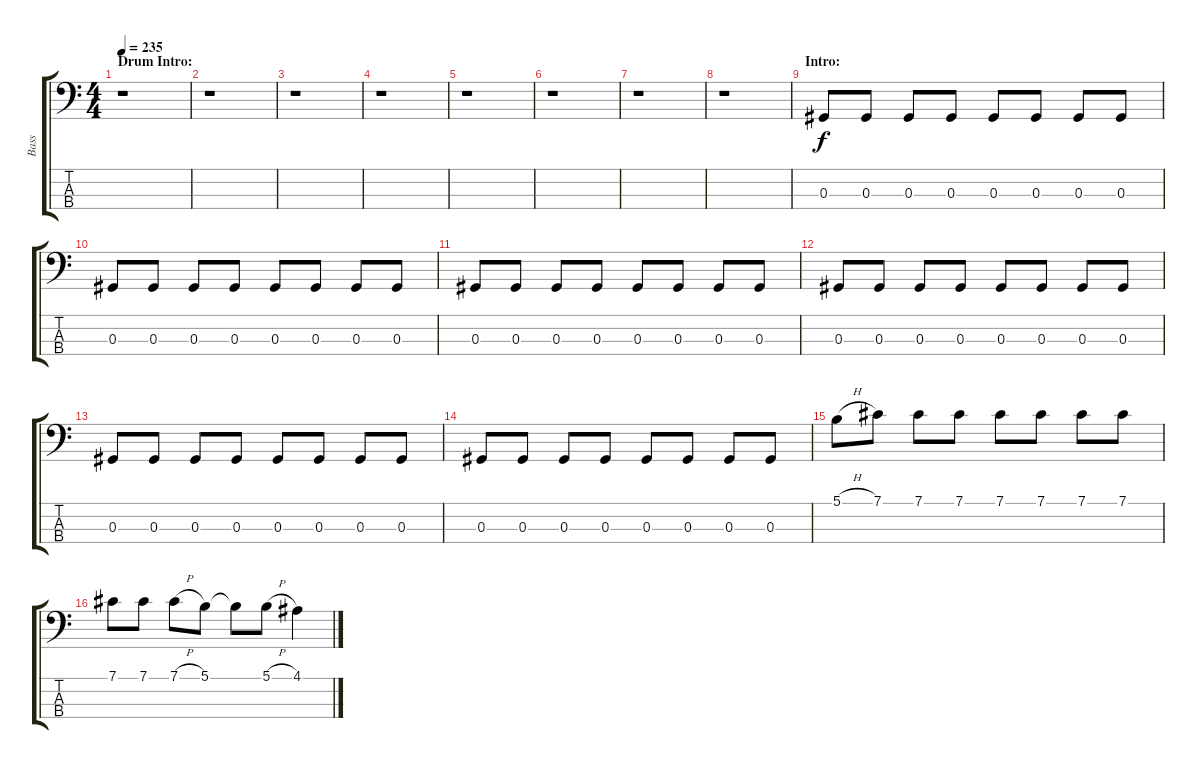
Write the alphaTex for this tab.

\track ("Bass" "Bass") {instrument electricbassfinger}
\staff {score tabs}
\tuning (Gb2 Db2 Ab1 Eb1) {hide}
\ts (4 4)
\section ("" "Drum Intro:")
\tempo 235
\clef f4
\ks c
r.1{dy f instrument electricbassfinger} |
r.1 |
r.1 |
r.1 |
r.1 |
r.1 |
r.1 |
r.1 |
\section ("" "Intro:")
0.3.8 0.3.8 0.3.8 0.3.8 0.3.8 0.3.8 0.3.8 0.3.8 |
0.3.8 0.3.8 0.3.8 0.3.8 0.3.8 0.3.8 0.3.8 0.3.8 |
0.3.8 0.3.8 0.3.8 0.3.8 0.3.8 0.3.8 0.3.8 0.3.8 |
0.3.8 0.3.8 0.3.8 0.3.8 0.3.8 0.3.8 0.3.8 0.3.8 |
0.3.8 0.3.8 0.3.8 0.3.8 0.3.8 0.3.8 0.3.8 0.3.8 |
0.3.8 0.3.8 0.3.8 0.3.8 0.3.8 0.3.8 0.3.8 0.3.8 |
5.1{h}.8 7.1.8 7.1.8 7.1.8 7.1.8 7.1.8 7.1.8 7.1.8 |
7.1.8 7.1.8 7.1{h}.8 5.1.8 5.1{t}.8 5.1{h}.8 4.1.4
